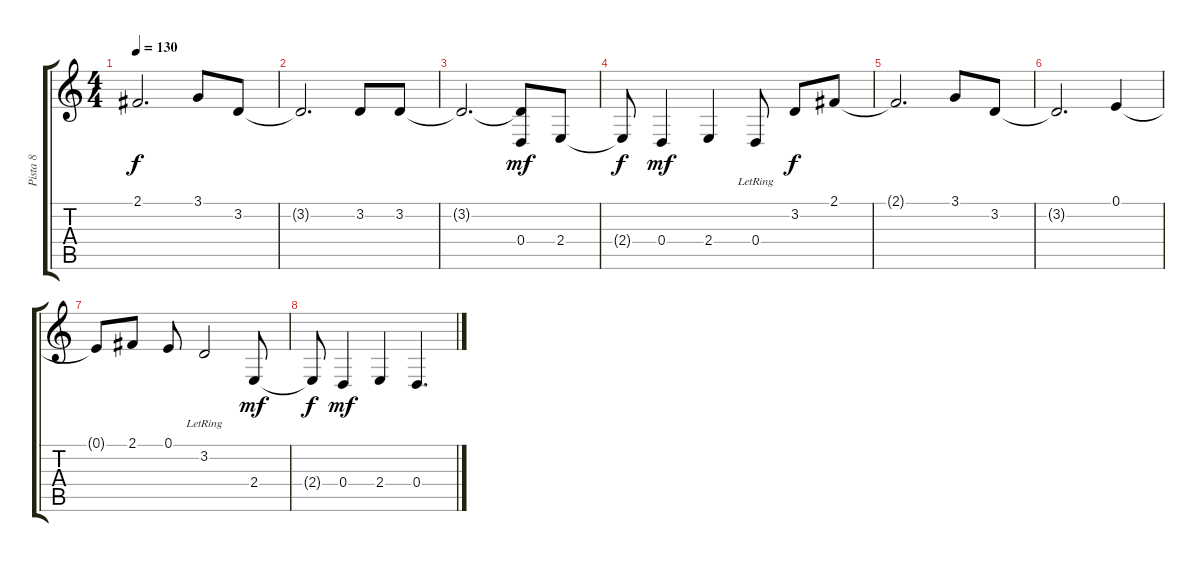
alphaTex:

\track ("Pista 8" "Pista 8") {instrument brightacousticpiano}
\staff {score tabs}
\tuning (E4 B3 G3 D3 A2 E2) {hide}
\ts (4 4)
\tempo 130
\clef g2
\ks c
2.1{t}.2{d dy f} 3.1.8 3.2.8 |
3.2{t}.2{d} 3.2.8 3.2.8 |
3.2{t}.2{d} (3.2{t} 0.4).8{dy mf} 2.4.8 |
2.4{t}.8{dy f} 0.4.4{dy mf} 2.4.4 0.4{lr}.8 3.2.8{dy f} 2.1.8 |
2.1{t}.2{d} 3.1.8 3.2.8 |
3.2{t}.2{d} 0.1.4 |
0.1{t}.8 2.1.8 0.1.8 3.2{lr}.2 2.4.8{dy mf} |
2.4{t}.8{dy f} 0.4.4{dy mf} 2.4.4 0.4.4{d}
